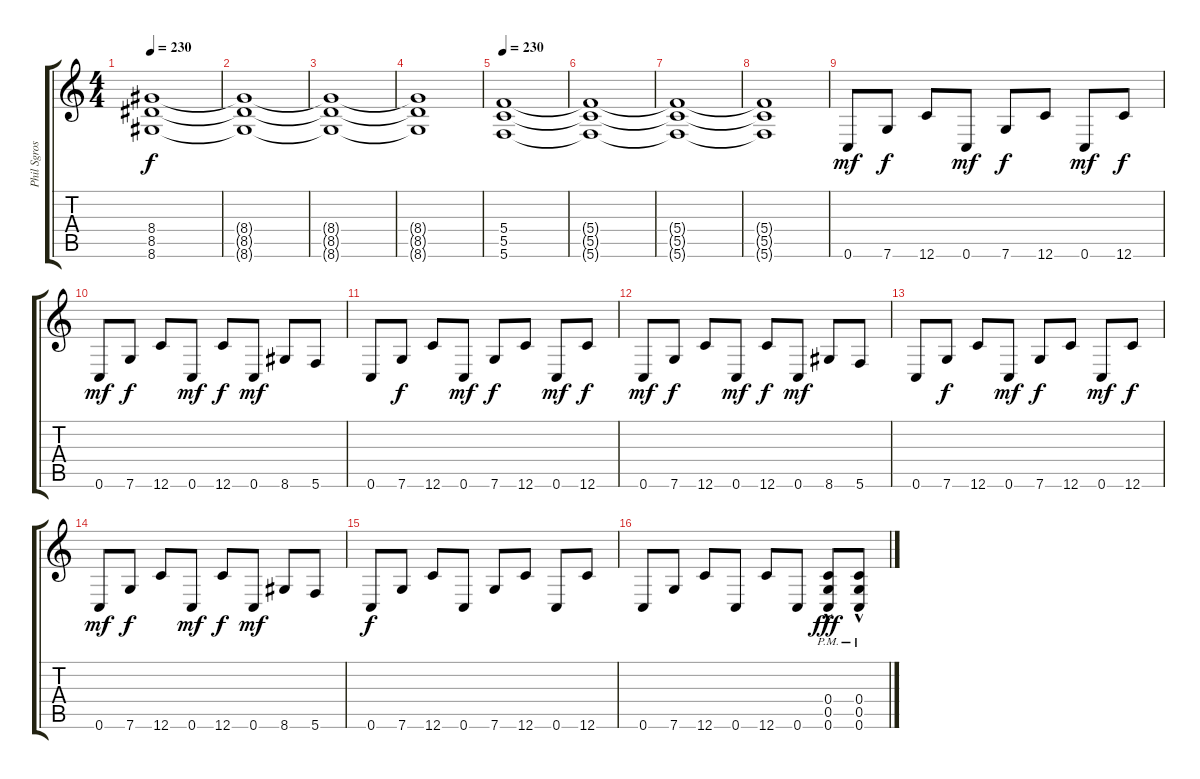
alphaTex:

\track ("Phil Sgrosso" "Phil Sgros") {instrument overdrivenguitar}
\staff {score tabs}
\tuning (D4 A3 F3 C3 G2 C2) {hide}
\ts (4 4)
\tempo 230
\clef g2
\ks c
(8.4 8.5 8.6).1{dy f} |
(8.4{t} 8.5{t} 8.6{t}).1 |
(8.4{t} 8.5{t} 8.6{t}).1 |
(8.4{t} 8.5{t} 8.6{t}).1 |
\tempo 230
(5.4 5.5 5.6).1 |
(5.4{t} 5.5{t} 5.6{t}).1 |
(5.4{t} 5.5{t} 5.6{t}).1 |
(5.4{t} 5.5{t} 5.6{t}).1 |
0.6.8{dy mf} 7.6.8{dy f} 12.6.8 0.6.8{dy mf} 7.6.8{dy f} 12.6.8 0.6.8{dy mf} 12.6.8{dy f} |
0.6.8{dy mf} 7.6.8{dy f} 12.6.8 0.6.8{dy mf} 12.6.8{dy f} 0.6.8{dy mf} 8.6.8 5.6.8 |
0.6.8 7.6.8{dy f} 12.6.8 0.6.8{dy mf} 7.6.8{dy f} 12.6.8 0.6.8{dy mf} 12.6.8{dy f} |
0.6.8{dy mf} 7.6.8{dy f} 12.6.8 0.6.8{dy mf} 12.6.8{dy f} 0.6.8{dy mf} 8.6.8 5.6.8 |
0.6.8 7.6.8{dy f} 12.6.8 0.6.8{dy mf} 7.6.8{dy f} 12.6.8 0.6.8{dy mf} 12.6.8{dy f} |
0.6.8{dy mf} 7.6.8{dy f} 12.6.8 0.6.8{dy mf} 12.6.8{dy f} 0.6.8{dy mf} 8.6.8 5.6.8 |
0.6.8{dy f} 7.6.8 12.6.8 0.6.8 7.6.8 12.6.8 0.6.8 12.6.8 |
0.6.8 7.6.8 12.6.8 0.6.8 12.6.8 0.6.8 (0.4{hac pm} 0.5{hac pm} 0.6{hac pm}).8{dy fff} (0.4{hac pm} 0.5{hac pm} 0.6{hac pm}).8
